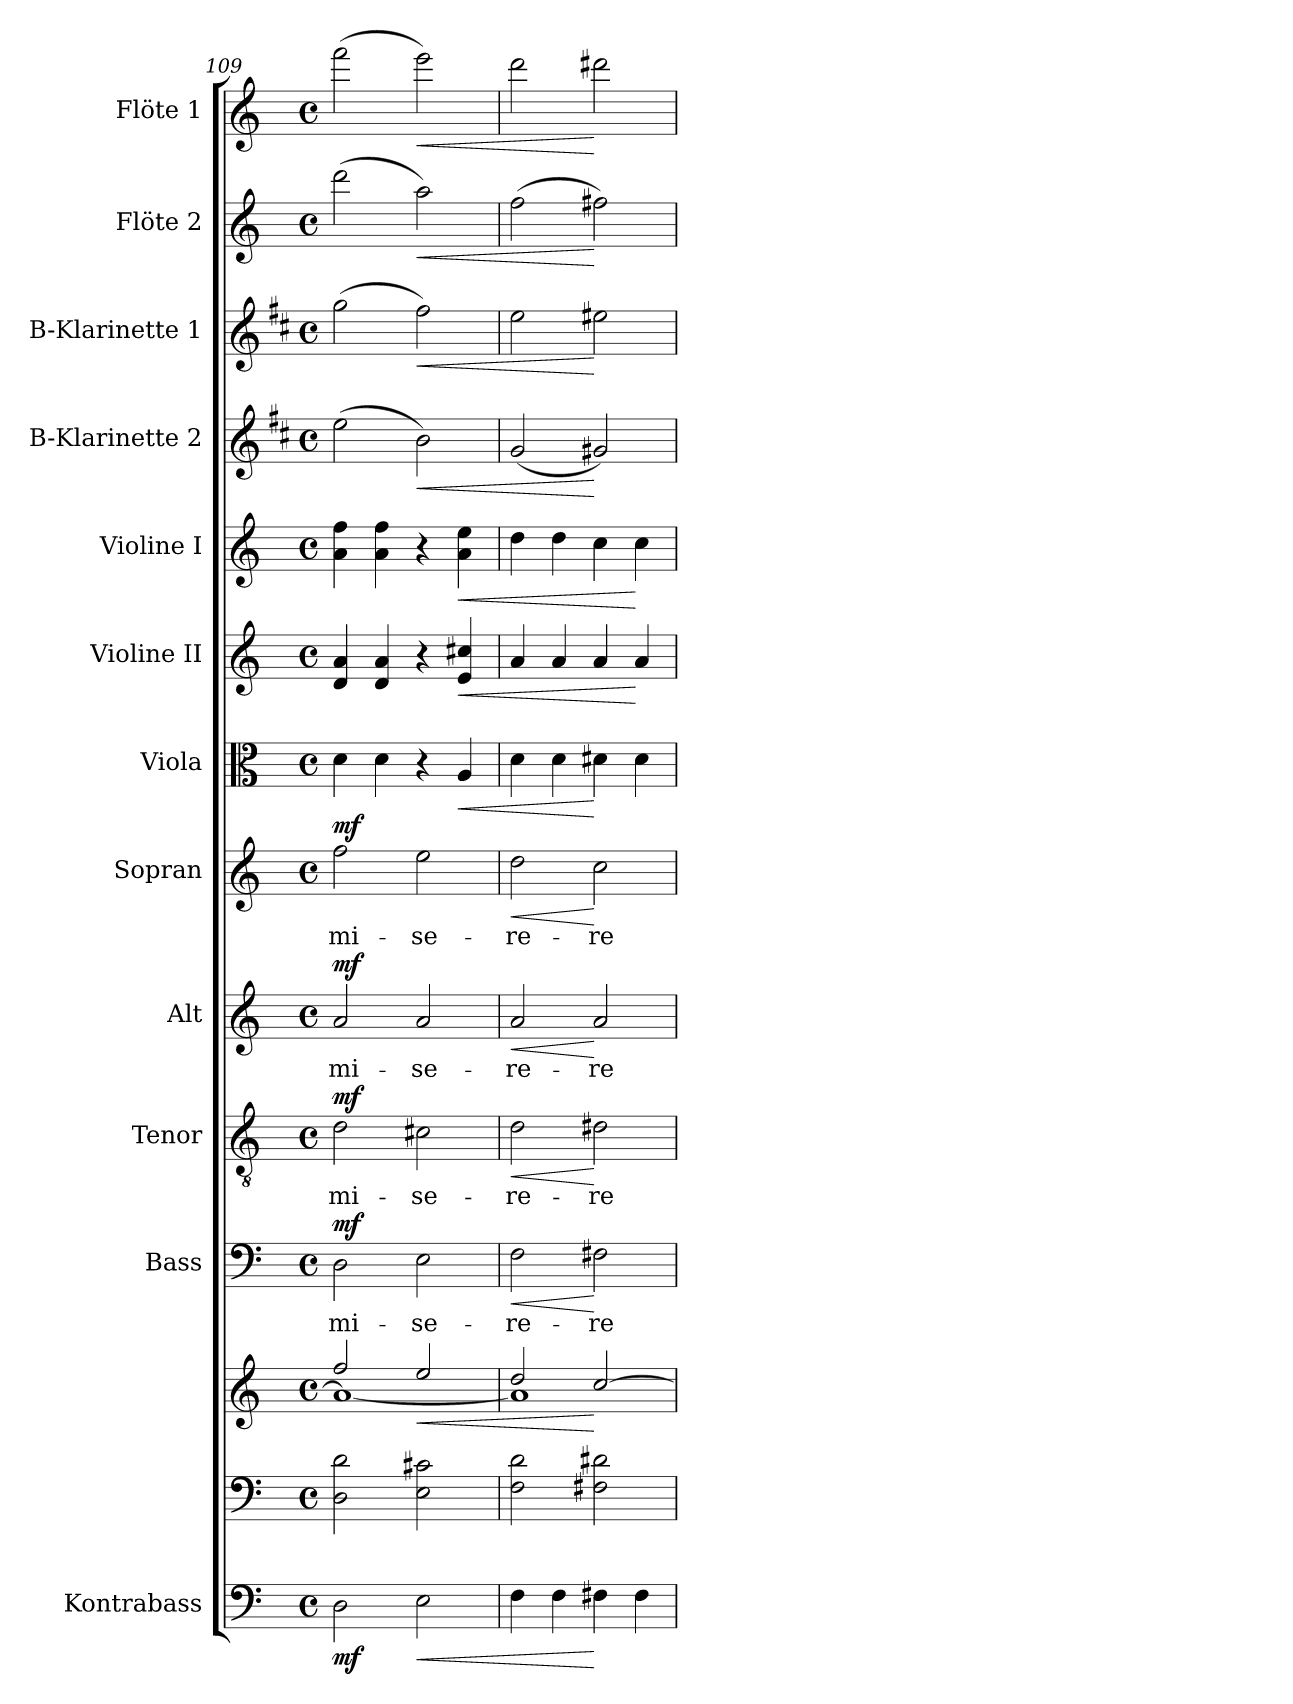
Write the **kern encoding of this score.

**kern	**dynam	**kern	**kern	**dynam	**kern	**text	**dynam	**kern	**text	**dynam	**kern	**text	**dynam	**kern	**text	**dynam	**kern	**dynam	**kern	**dynam	**kern	**dynam	**kern	**dynam	**kern	**dynam	**kern	**dynam	**kern	**dynam
*part13	*part13	*part12	*part12	*part12	*part11	*part11	*part11	*part10	*part10	*part10	*part9	*part9	*part9	*part8	*part8	*part8	*part7	*part7	*part6	*part6	*part5	*part5	*part4	*part4	*part3	*part3	*part2	*part2	*part1	*part1
*staff14	*staff14	*staff13	*staff12	*staff12/13	*staff11	*staff11	*staff11	*staff10	*staff10	*staff10	*staff9	*staff9	*staff9	*staff8	*staff8	*staff8	*staff7	*staff7	*staff6	*staff6	*staff5	*staff5	*staff4	*staff4	*staff3	*staff3	*staff2	*staff2	*staff1	*staff1
*I"Kontrabass	*	*	*	*	*I"Bass	*	*	*I"Tenor	*	*	*I"Alt	*	*	*I"Sopran	*	*	*I"Viola	*	*I"Violine II	*	*I"Violine I	*	*I"B-Klarinette 2	*	*I"B-Klarinette 1	*	*I"Flöte 2	*	*I"Flöte 1	*
*I'Kb.	*	*	*	*	*I'B.	*	*	*I'T.	*	*	*I'A.	*	*	*I'S.	*	*	*I'Vla.	*	*I'Vl. II	*	*I'Vl. I	*	*I'B Kl. 2	*	*I'B Kl. 1	*	*I'Fl. 2	*	*I'Fl. 1	*
*clefF4	*	*clefF4	*clefG2	*	*clefF4	*	*	*clefGv2	*	*	*clefG2	*	*	*clefG2	*	*	*clefC3	*	*clefG2	*	*clefG2	*	*clefG2	*	*clefG2	*	*clefG2	*	*clefG2	*
*ITrd7c12	*	*	*	*	*	*	*	*	*	*	*	*	*	*	*	*	*	*	*	*	*	*	*ITrd1c2	*	*ITrd1c2	*	*	*	*	*
*k[]	*	*k[]	*k[]	*	*k[]	*	*	*k[]	*	*	*k[]	*	*	*k[]	*	*	*k[]	*	*k[]	*	*k[]	*	*k[]	*	*k[]	*	*k[]	*	*k[]	*
*C:	*	*C:	*C:	*	*C:	*	*	*C:	*	*	*C:	*	*	*C:	*	*	*C:	*	*C:	*	*C:	*	*C:	*	*C:	*	*C:	*	*C:	*
*M4/4	*	*M4/4	*M4/4	*	*M4/4	*	*	*M4/4	*	*	*M4/4	*	*	*M4/4	*	*	*M4/4	*	*M4/4	*	*M4/4	*	*M4/4	*	*M4/4	*	*M4/4	*	*M4/4	*
*met(c)	*	*met(c)	*met(c)	*	*met(c)	*	*	*met(c)	*	*	*met(c)	*	*	*met(c)	*	*	*met(c)	*	*met(c)	*	*met(c)	*	*met(c)	*	*met(c)	*	*met(c)	*	*met(c)	*
=109	=109	=109	=109	=109	=109	=109	=109	=109	=109	=109	=109	=109	=109	=109	=109	=109	=109	=109	=109	=109	=109	=109	=109	=109	=109	=109	=109	=109	=109	=109
*	*	*	*^	*	*	*	*	*	*	*	*	*	*	*	*	*	*	*	*	*	*	*	*	*	*	*	*	*	*	*
!	!LO:DY:b	!	!	!	!	!	!LO:LY:b	!LO:DY:a	!	!LO:LY:b	!LO:DY:a	!	!LO:LY:b	!LO:DY:a	!	!LO:LY:b	!LO:DY:a	!	!	!	!	!	!	!	!	!	!	!	!	!	!
2DD\	mf	2D\ 2d\	2ff/	1a_	.	2D\	mi-	mf	2d\	mi-	mf	2a/	mi-	mf	2ff\	mi-	mf	4d\	.	4d/ 4a/	.	4a\ 4ff\	.	(>2dd\	.	(>2ff\	.	(>2ddd\	.	(>2fff\	.
.	.	.	.	.	.	.	.	.	.	.	.	.	.	.	.	.	.	4d\	.	4d/ 4a/	.	4a\ 4ff\	.	.	.	.	.	.	.	.	.
!	!LO:HP:b	!	!	!	!LO:HP:b	!	!LO:LY:b	!	!	!LO:LY:b	!	!	!LO:LY:b	!	!	!LO:LY:b	!	!	!	!	!	!	!	!	!LO:HP:b	!	!LO:HP:b	!	!LO:HP:b	!	!LO:HP:b
2EE\	<	2E\ 2c#X\	2ee/	.	<	2E\	-se-	.	2c#X\	-se-	.	2a/	-se-	.	2ee\	-se-	.	4r	.	4r	.	4r	.	2a\)	<	2ee\)	<	2aa\)	<	2eee\)	<
!	!	!	!	!	!	!	!	!	!	!	!	!	!	!	!	!	!	!	!LO:HP:b	!	!LO:HP:b	!	!LO:HP:b	!	!	!	!	!	!	!	!
.	.	.	.	.	.	.	.	.	.	.	.	.	.	.	.	.	.	4A/	<	4e/ 4cc#X/	<	4a\ 4ee\	<	.	.	.	.	.	.	.	.
!!LO:PB:g=z
=110	=110	=110	=110	=110	=110	=110	=110	=110	=110	=110	=110	=110	=110	=110	=110	=110	=110	=110	=110	=110	=110	=110	=110	=110	=110	=110	=110	=110	=110	=110	=110
!	!	!	!	!	!	!	!LO:LY:b	!LO:HP:b	!	!LO:LY:b	!LO:HP:b	!	!LO:LY:b	!LO:HP:b	!	!LO:LY:b	!LO:HP:b	!	!	!	!	!	!	!	!	!	!	!	!	!	!
4FF\	.	2F\ 2d\	2dd/	1a]	.	2F\	-re-	<	2d\	-re-	<	2a/	-re-	<	2dd\	-re-	<	4d\	.	4a/	.	4dd\	.	(<2f/	.	2dd\	.	(>2ff\	.	2ddd\	.
4FF\	.	.	.	.	.	.	.	.	.	.	.	.	.	.	.	.	.	4d\	.	4a/	.	4dd\	.	.	.	.	.	.	.	.	.
!	!	!	!	!	!	!	!LO:LY:b	!	!	!LO:LY:b	!	!	!LO:LY:b	!	!	!LO:LY:b	!	!	!	!	!	!	!	!	!	!	!	!	!	!	!
4FF#X\	[	2F#X\ 2d#X\	[>2cc/	.	[	2F#X\	-re	[	2d#X\	-re	[	2a/	-re	[	2cc\	-re	[	4d#X\	[	4a/	.	4cc\	.	2f#X/)	[	2dd#X\	[	2ff#X\)	[	2ddd#X\	[
4FF#\	.	.	.	.	.	.	.	.	.	.	.	.	.	.	.	.	.	4d#\	.	4a/	[	4cc\	[	.	.	.	.	.	.	.	.
*	*	*	*v	*v	*	*	*	*	*	*	*	*	*	*	*	*	*	*	*	*	*	*	*	*	*	*	*	*	*	*	*
=	=	=	=	=	=	=	=	=	=	=	=	=	=	=	=	=	=	=	=	=	=	=	=	=	=	=	=	=	=	=
*-	*-	*-	*-	*-	*-	*-	*-	*-	*-	*-	*-	*-	*-	*-	*-	*-	*-	*-	*-	*-	*-	*-	*-	*-	*-	*-	*-	*-	*-	*-
